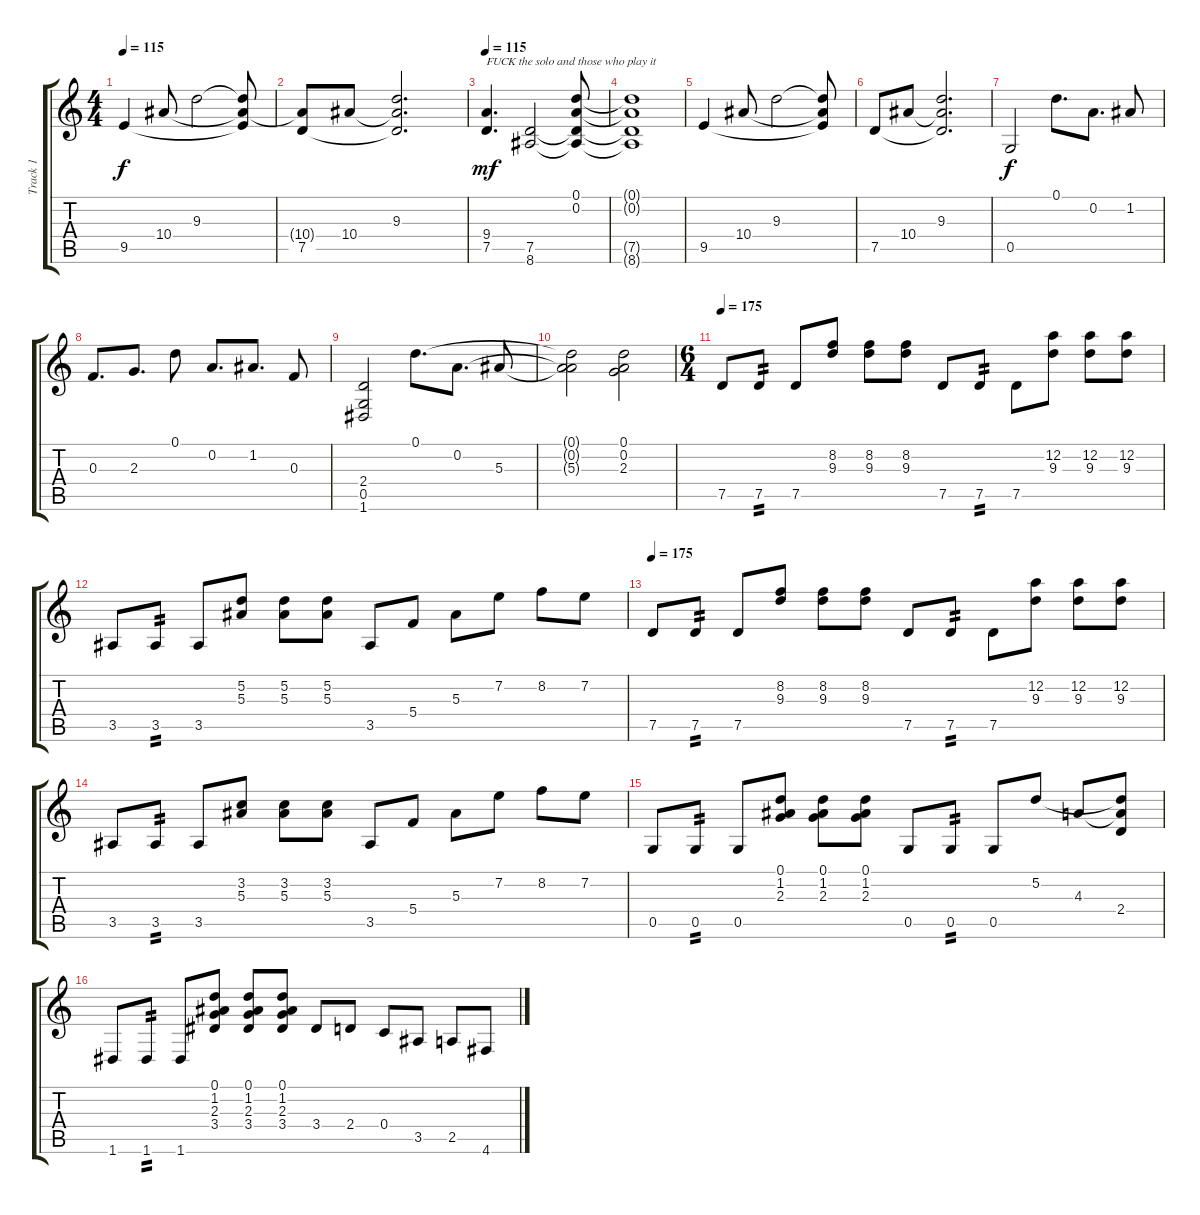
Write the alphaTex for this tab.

\track ("Track 1" "Track 1") {instrument distortionguitar}
\staff {score tabs}
\tuning (D4 A3 F3 C3 G2 D2) {hide}
\ts (4 4)
\tempo 115
\clef g2
\ks c
9.5.4{dy f} 10.4.8 9.3.2 (9.3{t} 10.4{t} 9.5{t}).8 |
(10.4{t} 7.5).8 10.4.8 (9.3 10.4{t} 7.5{t}).2{d} |
\tempo 115
(9.4 7.5).4{d txt "FUCK the solo and those who play it" dy mf} (7.5 8.6).2 (0.1 0.2 7.5{t} 8.6{t}).8 |
(0.1{t} 0.2{t} 7.5{t} 8.6{t}).1 |
9.5.4 10.4.8 9.3.2 (9.3{t} 10.4{t} 9.5{t}).8 |
7.5.8 10.4.8 (9.3 10.4{t} 7.5{t}).2{d} |
0.5.2{dy f} 0.1.8{d} 0.2.8{d} 1.2.8 |
0.3.8{d} 2.3.8{d} 0.1.8 0.2.8{d} 1.2.8{d} 0.3.8 |
(2.4 0.5 1.6).2 0.1.8{d} 0.2.8{d} 5.3.8 |
(0.1{t} 0.2{t} 5.3{t}).2 (0.1 0.2 2.3).2 |
\ts (6 4)
\tempo 175
7.5.8 7.5.8{tp 2} 7.5.8 (8.2 9.3).8 (8.2 9.3).8 (8.2 9.3).8 7.5.8 7.5.8{tp 2} 7.5.8 (12.2 9.3).8 (12.2 9.3).8 (12.2 9.3).8 |
3.5.8 3.5.8{tp 2} 3.5.8 (5.2 5.3).8 (5.2 5.3).8 (5.2 5.3).8 3.5.8 5.4.8 5.3.8 7.2.8 8.2.8 7.2.8 |
\tempo 175
7.5.8 7.5.8{tp 2} 7.5.8 (8.2 9.3).8 (8.2 9.3).8 (8.2 9.3).8 7.5.8 7.5.8{tp 2} 7.5.8 (12.2 9.3).8 (12.2 9.3).8 (12.2 9.3).8 |
3.5.8 3.5.8{tp 2} 3.5.8 (3.2 5.3).8 (3.2 5.3).8 (3.2 5.3).8 3.5.8 5.4.8 5.3.8 7.2.8 8.2.8 7.2.8 |
0.5.8 0.5.8{tp 2} 0.5.8 (0.1 1.2 2.3).8 (0.1 1.2 2.3).8 (0.1 1.2 2.3).8 0.5.8 0.5.8{tp 2} 0.5.8 5.2.8 4.3.8 (5.2{t} 4.3{t} 2.4).8 |
1.6.8 1.6.8{tp 2} 1.6.8 (0.1 1.2 2.3 3.4).8 (0.1 1.2 2.3 3.4).8 (0.1 1.2 2.3 3.4).8 3.4.8 2.4.8 0.4.8 3.5.8 2.5.8 4.6.8
